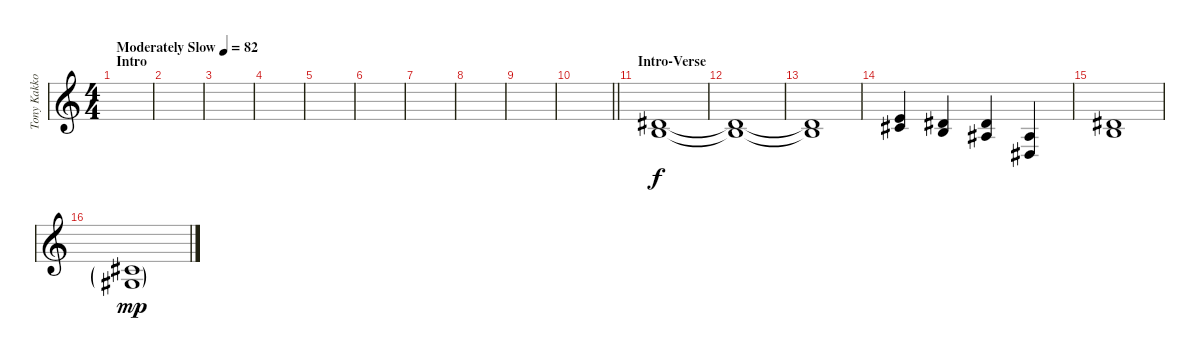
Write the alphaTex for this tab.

\track ("Tony Kakko" "Tony Kakko") {instrument stringensemble2}
\staff {score}
\tuning (E4 B3 G3 D3 A2 E2) {hide}
\ts (4 4)
\section ("" "Intro")
\tempo (82 "Moderately Slow")
\clef g2
\ks c
|
|
|
|
|
|
|
|
|
\barLineRight lightlight
|
\section ("" "Intro-Verse")
(8.3 9.4).1 |
(8.3{t} 9.4{t}).1 |
(8.3{t} 9.4{t}).1 |
(9.3 11.4).4 (8.3 9.4).4 (8.3 8.4).4 (8.4 6.5).4 |
(8.3 9.4).1 |
(6.3{g} 6.4{g}).1{dy mp}
